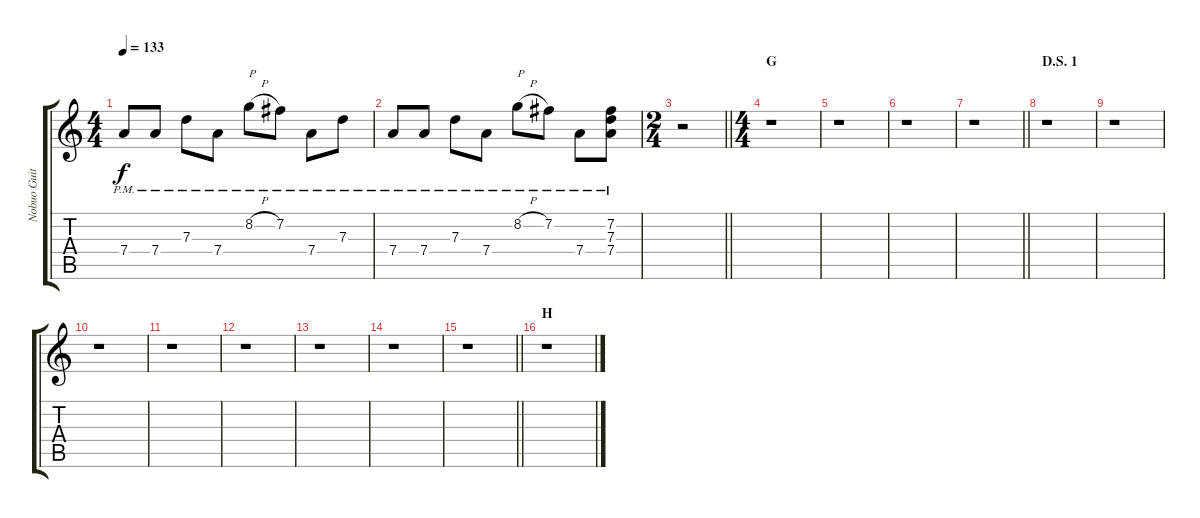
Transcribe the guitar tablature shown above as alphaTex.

\track ("Nobuo Guitar III" "Nobuo Guit") {instrument electricguitarjazz}
\staff {score tabs}
\tuning (E4 B3 G3 D3 A2 E2) {hide}
\ts (4 4)
\tempo 133
\clef g2
\ks c
7.4{pm}.8{dy f} 7.4{pm}.8 7.3{pm}.8 7.4{pm}.8 8.2{h pm}.8{txt "P"} 7.2{pm}.8 7.4{pm}.8 7.3{pm}.8 |
7.4{pm}.8 7.4{pm}.8 7.3{pm}.8 7.4{pm}.8 8.2{h pm}.8{txt "P"} 7.2{pm}.8 7.4{pm}.8 (7.2{pm} 7.3{pm} 7.4{pm}).8 |
\ts (2 4)
\barLineRight lightlight
r.2 |
\ts (4 4)
\section ("" "G")
r.1 |
r.1 |
r.1 |
\barLineRight lightlight
r.1 |
\section ("" "D.S. 1")
r.1 |
r.1 |
r.1 |
r.1 |
r.1 |
r.1 |
r.1 |
\barLineRight lightlight
r.1 |
\section ("" "H")
r.1
